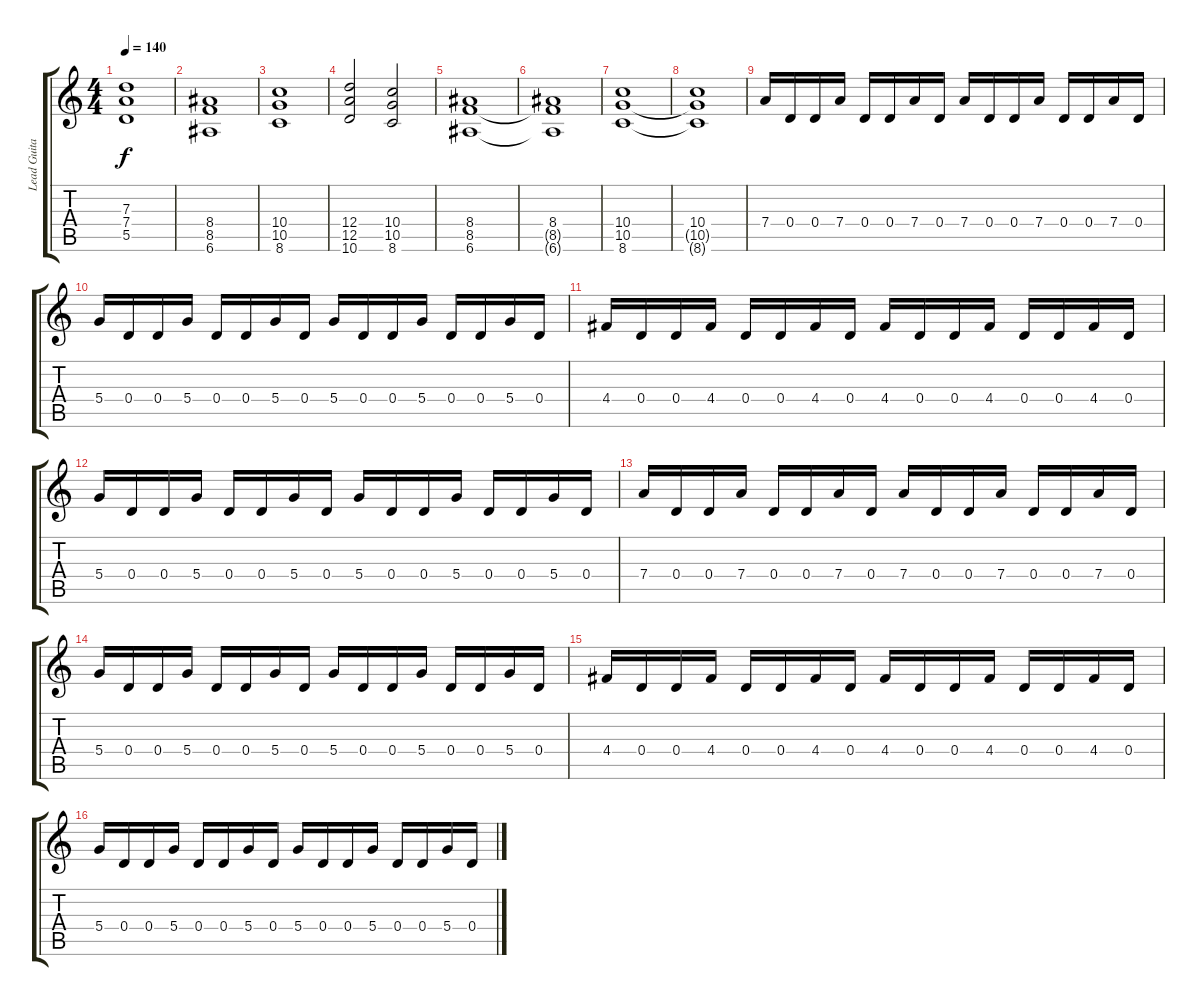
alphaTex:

\track ("Lead Guitar" "Lead Guita") {instrument distortionguitar}
\staff {score tabs}
\tuning (E4 B3 G3 D3 A2 E2) {hide}
\ts (4 4)
\tempo 140
\clef g2
\ks c
(7.3 7.4 5.5).1{dy f} |
(8.4 8.5 6.6).1 |
(10.4 10.5 8.6).1 |
(12.4 12.5 10.6).2 (10.4 10.5 8.6).2 |
(8.4 8.5 6.6).1 |
(8.4 8.5{t} 6.6{t}).1 |
(10.4 10.5 8.6).1 |
(10.4 10.5{t} 8.6{t}).1 |
7.4.16 0.4.16 0.4.16 7.4.16 0.4.16 0.4.16 7.4.16 0.4.16 7.4.16 0.4.16 0.4.16 7.4.16 0.4.16 0.4.16 7.4.16 0.4.16 |
5.4.16 0.4.16 0.4.16 5.4.16 0.4.16 0.4.16 5.4.16 0.4.16 5.4.16 0.4.16 0.4.16 5.4.16 0.4.16 0.4.16 5.4.16 0.4.16 |
4.4.16 0.4.16 0.4.16 4.4.16 0.4.16 0.4.16 4.4.16 0.4.16 4.4.16 0.4.16 0.4.16 4.4.16 0.4.16 0.4.16 4.4.16 0.4.16 |
5.4.16 0.4.16 0.4.16 5.4.16 0.4.16 0.4.16 5.4.16 0.4.16 5.4.16 0.4.16 0.4.16 5.4.16 0.4.16 0.4.16 5.4.16 0.4.16 |
7.4.16 0.4.16 0.4.16 7.4.16 0.4.16 0.4.16 7.4.16 0.4.16 7.4.16 0.4.16 0.4.16 7.4.16 0.4.16 0.4.16 7.4.16 0.4.16 |
5.4.16 0.4.16 0.4.16 5.4.16 0.4.16 0.4.16 5.4.16 0.4.16 5.4.16 0.4.16 0.4.16 5.4.16 0.4.16 0.4.16 5.4.16 0.4.16 |
4.4.16 0.4.16 0.4.16 4.4.16 0.4.16 0.4.16 4.4.16 0.4.16 4.4.16 0.4.16 0.4.16 4.4.16 0.4.16 0.4.16 4.4.16 0.4.16 |
5.4.16 0.4.16 0.4.16 5.4.16 0.4.16 0.4.16 5.4.16 0.4.16 5.4.16 0.4.16 0.4.16 5.4.16 0.4.16 0.4.16 5.4.16 0.4.16
